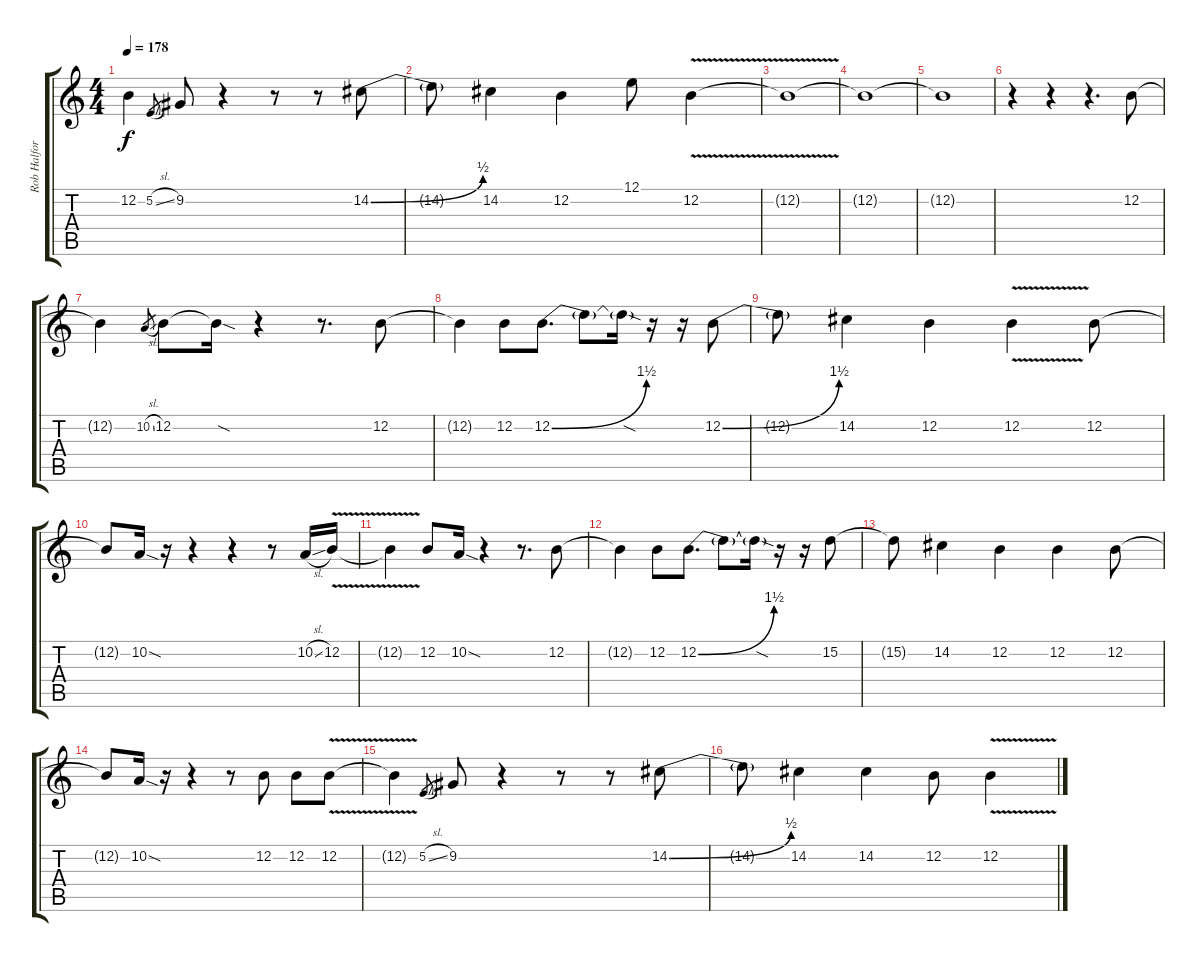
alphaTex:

\track ("Rob Halford" "Rob Halfor") {instrument violin}
\staff {score tabs}
\tuning (E4 B3 G3 D3 A2 E2) {hide}
\ts (4 4)
\tempo 178
\clef g2
\ks c
12.2{t}.4{dy f} 5.2{sl}.8{gr} 9.2.8 r.4 r.8 r.8 14.2{be (bend 0 0 60 2)}.8 |
14.2{t}.8 14.2.4 12.2.4 12.1.8 12.2{v}.4 |
12.2{t}.1 |
12.2{t}.1 |
12.2{t}.1 |
r.4 r.4 r.4{d} 12.2.8 |
12.2{t}.4 10.2{sl}.8{gr} 12.2.8 12.2{sod t}.16 r.4 r.8{d} 12.2.8 |
12.2{t}.4 12.2.8 12.2{be (bend 0 0 60 6)}.8{d} 12.2{t}.8 12.2{sod t}.16 r.16 r.16 12.2{be (bend 0 0 60 6)}.8 |
12.2{t}.8 14.2.4 12.2.4 12.2{v}.4 12.2.8 |
12.2{t}.8 10.2{sod}.16 r.16 r.4 r.4 r.8 10.2{sl}.16 12.2{v}.16 |
12.2{t}.4 12.2.8 10.2{sod}.16 r.4 r.8{d} 12.2.8 |
12.2{t}.4 12.2.8 12.2{be (bend 0 0 60 6)}.8{d} 12.2{t}.8 12.2{sod t}.16 r.16 r.16 15.2.8 |
15.2{t}.8 14.2.4 12.2.4 12.2.4 12.2.8 |
12.2{t}.8 10.2{sod}.16 r.16 r.4 r.8 12.2.8 12.2.8 12.2{v}.8 |
12.2{t}.4 5.2{sl}.8{gr} 9.2.8 r.4 r.8 r.8 14.2{be (bend 0 0 60 2)}.8 |
14.2{t}.8 14.2.4 14.2.4 12.2.8 12.2{v}.4
